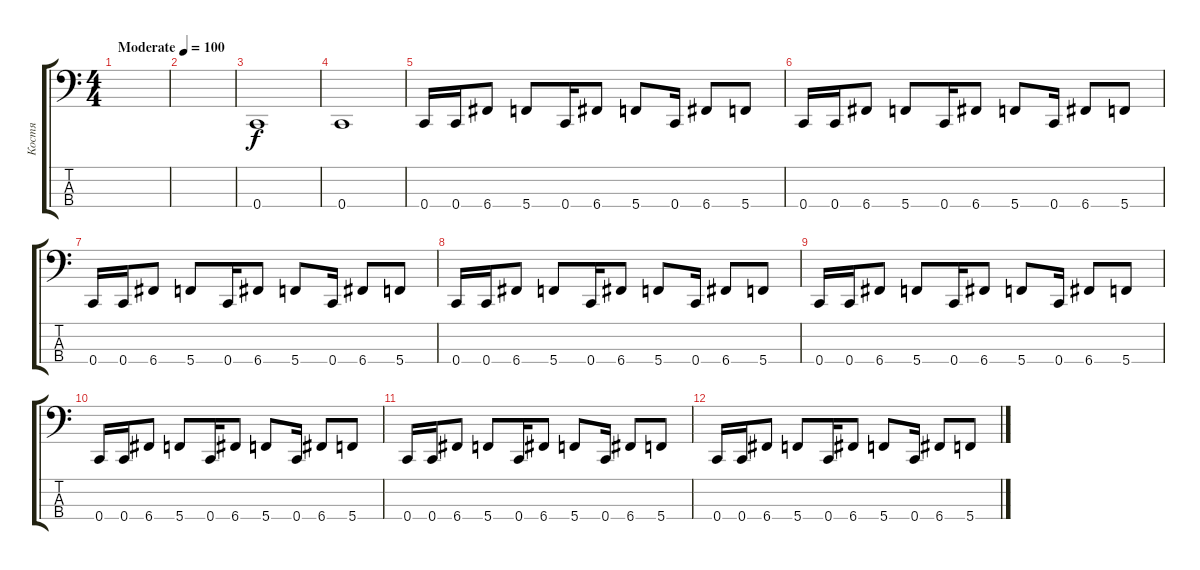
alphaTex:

\track ("Костя" "Костя") {instrument electricbassfinger}
\staff {score tabs}
\tuning (F2 C2 G1 C1) {hide}
\ts (4 4)
\tempo (100 "Moderate")
\clef f4
\ks c
|
|
0.4.1 |
0.4.1 |
0.4.16 0.4.16 6.4.8 5.4.8 0.4.16 6.4.8 5.4.8 0.4.16 6.4.8 5.4.8 |
0.4.16 0.4.16 6.4.8 5.4.8 0.4.16 6.4.8 5.4.8 0.4.16 6.4.8 5.4.8 |
0.4.16 0.4.16 6.4.8 5.4.8 0.4.16 6.4.8 5.4.8 0.4.16 6.4.8 5.4.8 |
0.4.16 0.4.16 6.4.8 5.4.8 0.4.16 6.4.8 5.4.8 0.4.16 6.4.8 5.4.8 |
0.4.16 0.4.16 6.4.8 5.4.8 0.4.16 6.4.8 5.4.8 0.4.16 6.4.8 5.4.8 |
0.4.16 0.4.16 6.4.8 5.4.8 0.4.16 6.4.8 5.4.8 0.4.16 6.4.8 5.4.8 |
0.4.16 0.4.16 6.4.8 5.4.8 0.4.16 6.4.8 5.4.8 0.4.16 6.4.8 5.4.8 |
0.4.16 0.4.16 6.4.8 5.4.8 0.4.16 6.4.8 5.4.8 0.4.16 6.4.8 5.4.8
